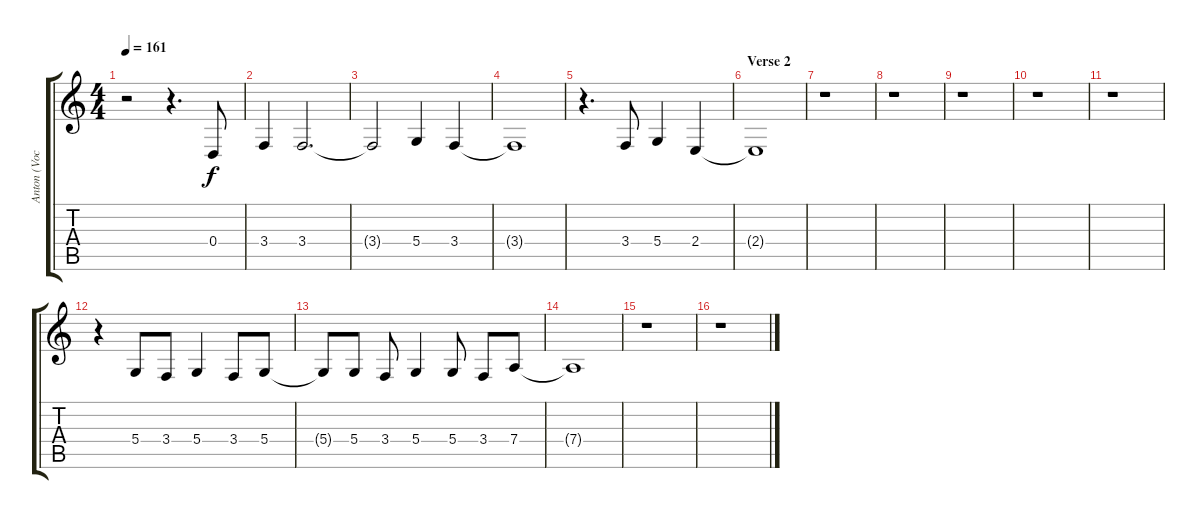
\track ("Anton (Vocals)" "Anton (Voc") {instrument acousticgrandpiano}
\staff {score tabs}
\tuning (E4 B3 G3 D3 A2 E2) {hide}
\ts (4 4)
\tempo 161
\clef g2
\ks c
r.2{dy f} r.4{d} 0.4.8 |
3.4.4 3.4.2{d} |
3.4{t}.2 5.4.4 3.4.4 |
3.4{t}.1 |
r.4{d} 3.4.8 5.4.4 2.4.4 |
\section ("" "Verse 2")
2.4{t}.1 |
r.1 |
r.1 |
r.1 |
r.1 |
r.1 |
r.4 5.4.8 3.4.8 5.4.4 3.4.8 5.4.8 |
5.4{t}.8 5.4.8 3.4.8 5.4.4 5.4.8 3.4.8 7.4.8 |
7.4{t}.1 |
r.1 |
r.1
